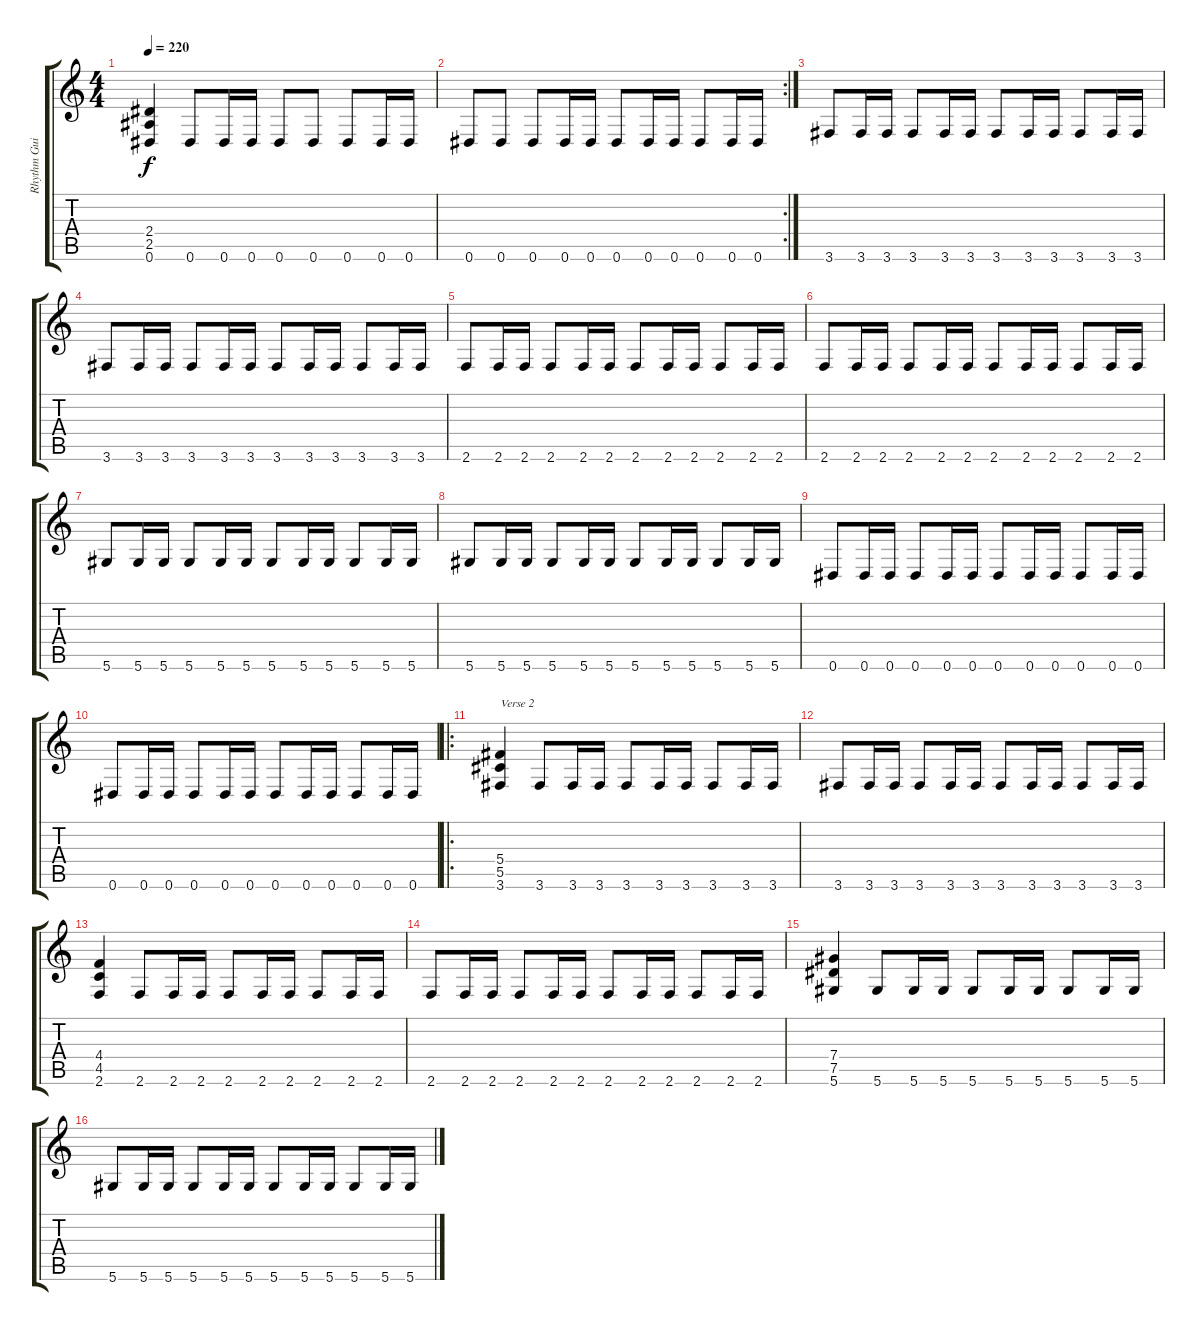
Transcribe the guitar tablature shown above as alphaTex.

\track ("Rhythm Guitar 2" "Rhythm Gui") {instrument distortionguitar}
\staff {score tabs}
\tuning (Eb4 Bb3 Gb3 Db3 Ab2 Eb2) {hide}
\ts (4 4)
\tempo 220
\clef g2
\ks c
(2.4 2.5 0.6).4{dy f} 0.6.8 0.6.16 0.6.16 0.6.8 0.6.8 0.6.8 0.6.16 0.6.16 |
\rc 2
0.6.8 0.6.8 0.6.8 0.6.16 0.6.16 0.6.8 0.6.16 0.6.16 0.6.8 0.6.16 0.6.16 |
3.6.8 3.6.16 3.6.16 3.6.8 3.6.16 3.6.16 3.6.8 3.6.16 3.6.16 3.6.8 3.6.16 3.6.16 |
3.6.8 3.6.16 3.6.16 3.6.8 3.6.16 3.6.16 3.6.8 3.6.16 3.6.16 3.6.8 3.6.16 3.6.16 |
2.6.8 2.6.16 2.6.16 2.6.8 2.6.16 2.6.16 2.6.8 2.6.16 2.6.16 2.6.8 2.6.16 2.6.16 |
2.6.8 2.6.16 2.6.16 2.6.8 2.6.16 2.6.16 2.6.8 2.6.16 2.6.16 2.6.8 2.6.16 2.6.16 |
5.6.8 5.6.16 5.6.16 5.6.8 5.6.16 5.6.16 5.6.8 5.6.16 5.6.16 5.6.8 5.6.16 5.6.16 |
5.6.8 5.6.16 5.6.16 5.6.8 5.6.16 5.6.16 5.6.8 5.6.16 5.6.16 5.6.8 5.6.16 5.6.16 |
0.6.8 0.6.16 0.6.16 0.6.8 0.6.16 0.6.16 0.6.8 0.6.16 0.6.16 0.6.8 0.6.16 0.6.16 |
0.6.8 0.6.16 0.6.16 0.6.8 0.6.16 0.6.16 0.6.8 0.6.16 0.6.16 0.6.8 0.6.16 0.6.16 |
\ro
(5.4 5.5 3.6).4{txt "Verse 2"} 3.6.8 3.6.16 3.6.16 3.6.8 3.6.16 3.6.16 3.6.8 3.6.16 3.6.16 |
3.6.8 3.6.16 3.6.16 3.6.8 3.6.16 3.6.16 3.6.8 3.6.16 3.6.16 3.6.8 3.6.16 3.6.16 |
(4.4 4.5 2.6).4 2.6.8 2.6.16 2.6.16 2.6.8 2.6.16 2.6.16 2.6.8 2.6.16 2.6.16 |
2.6.8 2.6.16 2.6.16 2.6.8 2.6.16 2.6.16 2.6.8 2.6.16 2.6.16 2.6.8 2.6.16 2.6.16 |
(7.4 7.5 5.6).4 5.6.8 5.6.16 5.6.16 5.6.8 5.6.16 5.6.16 5.6.8 5.6.16 5.6.16 |
5.6.8 5.6.16 5.6.16 5.6.8 5.6.16 5.6.16 5.6.8 5.6.16 5.6.16 5.6.8 5.6.16 5.6.16
